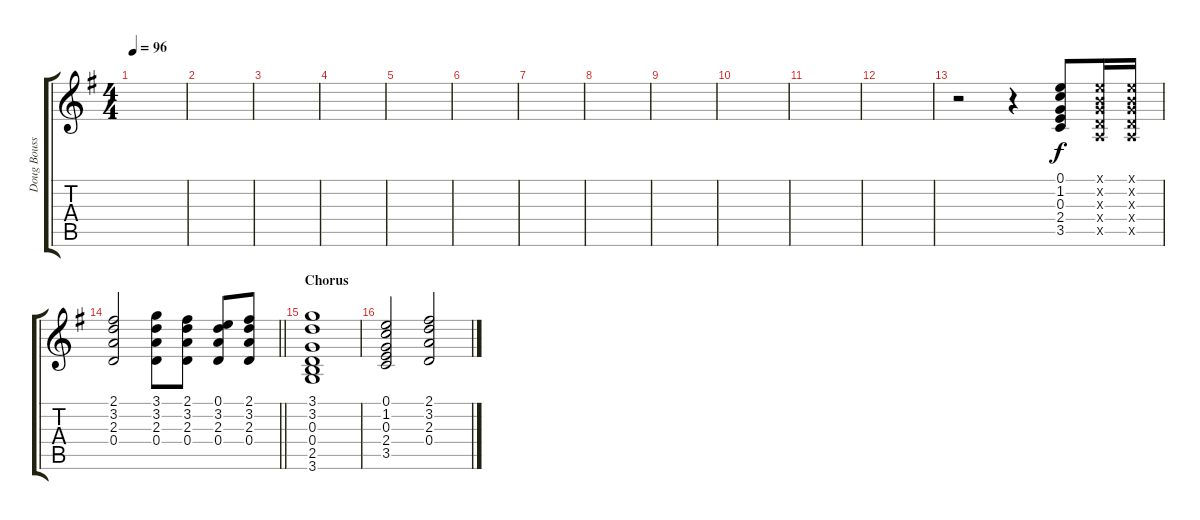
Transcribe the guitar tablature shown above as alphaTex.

\track ("Doug Boussi" "Doug Bouss") {instrument overdrivenguitar}
\staff {score tabs}
\tuning (E4 B3 G3 D3 A2 E2) {hide}
\ts (4 4)
\tempo 96
\clef g2
\ks g
|
|
|
|
|
|
|
|
|
|
|
|
r.2 r.4 (0.1 1.2 0.3 2.4 3.5).8 (0.1{x} 0.2{x} 0.3{x} 0.4{x} 0.5{x}).16 (0.1{x} 0.2{x} 0.3{x} 0.4{x} 0.5{x}).16 |
\barLineRight lightlight
(2.1 3.2 2.3 0.4).2 (3.1 3.2 2.3 0.4).8 (2.1 3.2 2.3 0.4).8 (0.1 3.2 2.3 0.4).8 (2.1 3.2 2.3 0.4).8 |
\section ("" "Chorus")
(3.1 3.2 0.3 0.4 2.5 3.6).1 |
(0.1 1.2 0.3 2.4 3.5).2 (2.1 3.2 2.3 0.4).2
